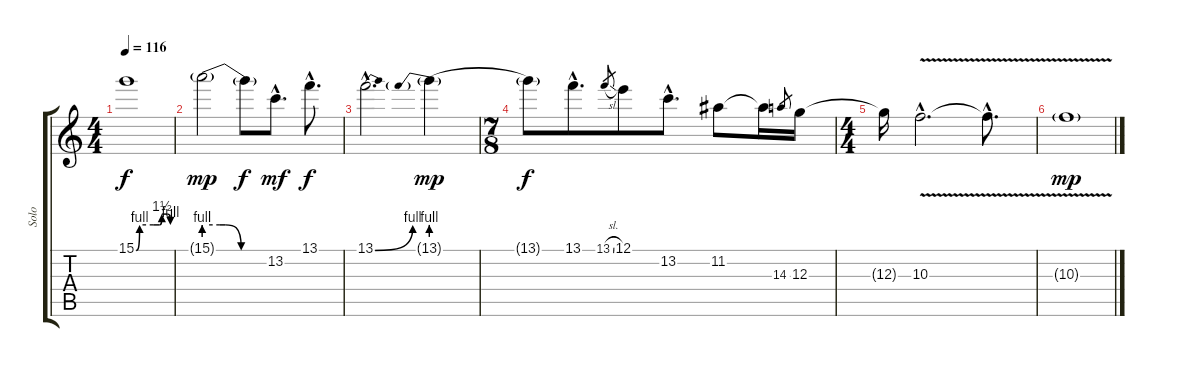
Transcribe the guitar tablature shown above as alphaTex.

\track ("Solo" "Solo") {instrument overdrivenguitar}
\staff {score tabs}
\tuning (E4 B3 G3 D3 A2 D2) {hide}
\ts (4 4)
\tempo 116
\clef g2
\ks c
15.1{be (custom 0 0 6 4 30 4 41 4 45 6 55 6 60 4)}.1{dy f} |
15.1{be (custom 0 4 15 4 20 4 35 0 40 0 60 0) g}.2{dy mp} 15.1{t}.8{dy f} 13.2{hac}.8{d dy mf} 13.1{hac}.8{d dy f} |
13.1{be (bend 0 0 60 4) hac}.2{d} 13.1{be (prebend 0 4 60 4) g}.4{dy mp} |
\ts (7 8)
13.1{t}.8{dy f} 13.1{hac}.8{d} 13.1{sl}.8{gr} 12.1.8 13.2{hac}.8{d} 11.2.8 11.2{t}.16 14.3.8{gr} 12.3.16 |
\ts (4 4)
12.3{t}.16 10.3{v hac}.2{d} 10.3{hac t}.8{d} |
10.3{v g}.1{dy mp}
